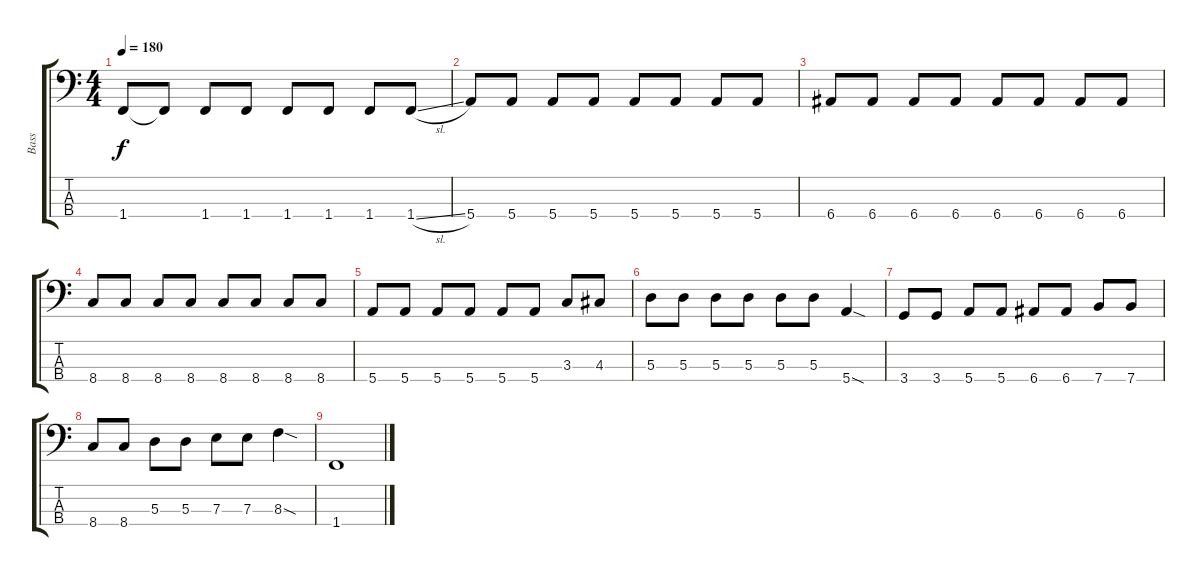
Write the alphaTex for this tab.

\track ("Bass" "Bass") {instrument electricbassfinger}
\staff {score tabs}
\tuning (G2 D2 A1 E1) {hide}
\ts (4 4)
\tempo 180
\clef f4
\ks c
1.4.8{dy f} 1.4{t}.8 1.4.8 1.4.8 1.4.8 1.4.8 1.4.8 1.4{sl}.8 |
5.4.8 5.4.8 5.4.8 5.4.8 5.4.8 5.4.8 5.4.8 5.4.8 |
6.4.8 6.4.8 6.4.8 6.4.8 6.4.8 6.4.8 6.4.8 6.4.8 |
8.4.8 8.4.8 8.4.8 8.4.8 8.4.8 8.4.8 8.4.8 8.4.8 |
5.4.8 5.4.8 5.4.8 5.4.8 5.4.8 5.4.8 3.3.8 4.3.8 |
5.3.8 5.3.8 5.3.8 5.3.8 5.3.8 5.3.8 5.4{sod}.4 |
3.4.8 3.4.8 5.4.8 5.4.8 6.4.8 6.4.8 7.4.8 7.4.8 |
8.4.8 8.4.8 5.3.8 5.3.8 7.3.8 7.3.8 8.3{sod}.4 |
1.4.1
